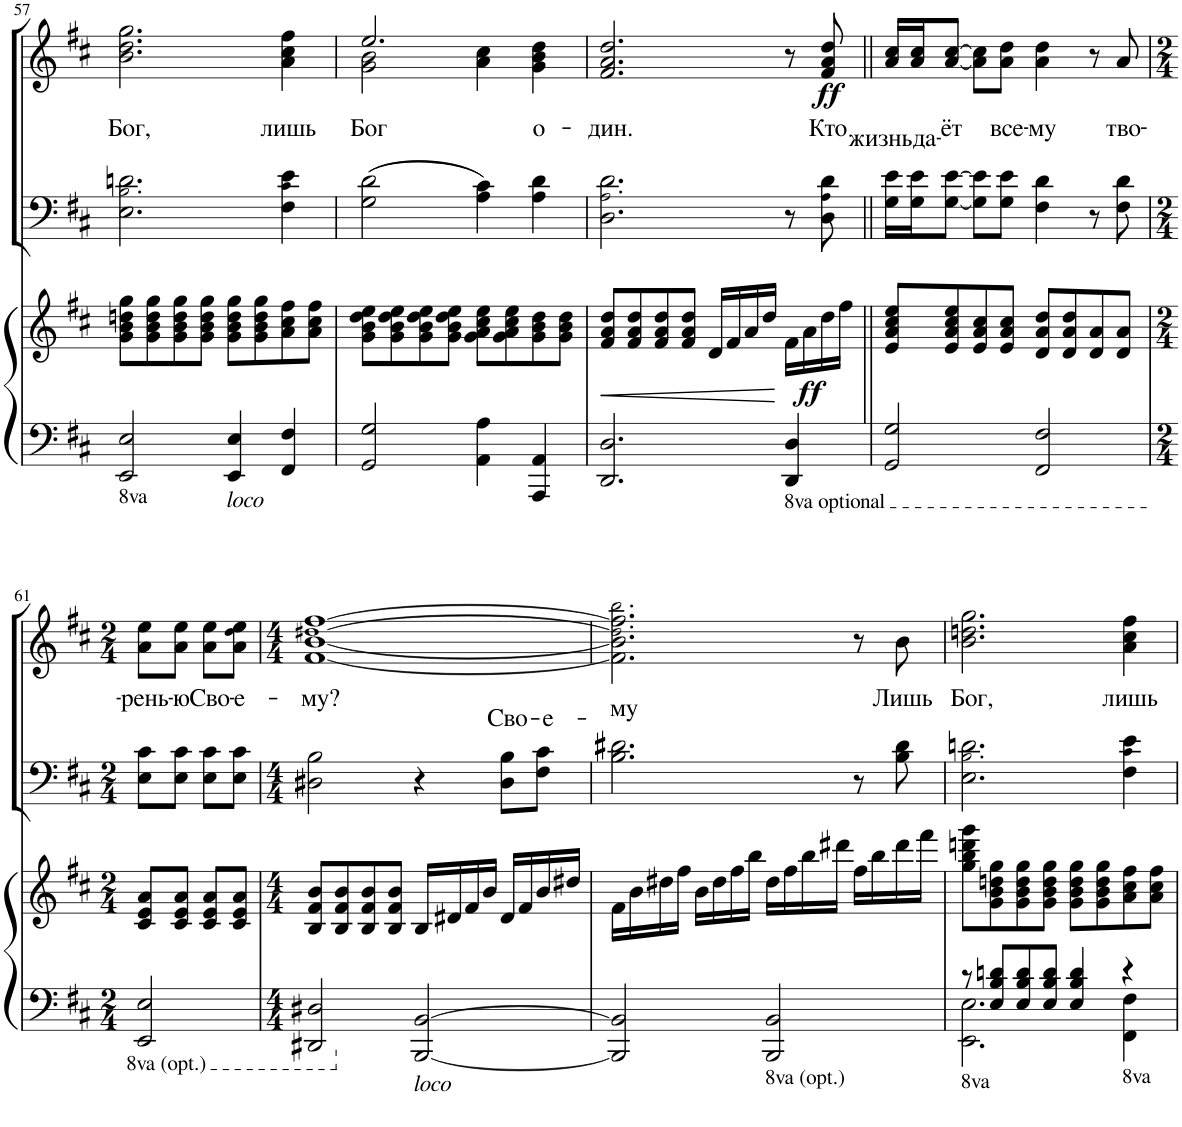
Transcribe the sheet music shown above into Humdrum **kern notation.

**kern	**kern	**dynam	**kern	**text	**kern	**text	**dynam
*part3	*part3	*part3	*part2	*part2	*part1	*part1	*part1
*staff4	*staff3	*staff3/4	*staff2	*staff2	*staff1	*staff1	*staff1
*I"Piano	*	*	*I"T B	*	*I"S A	*	*
*I'Pno	*	*	*	*	*	*	*
!!LO:PB:g=z
*clefF4	*clefG2	*	*clefF4	*	*clefG2	*	*
*k[f#c#]	*k[f#c#]	*	*k[f#c#]	*	*k[f#c#]	*	*
*M4/4	*M4/4	*	*M4/4	*	*M4/4	*	*
*8va	*	*	*	*	*	*	*
=57	=57	=57	=57	=57	=57	=57	=57
!	!	!	!	!	!	!LO:LY:b	!
2E/ 2e/	8g\ 8b\ 8ddn\ 8gg\L	.	2.E\ 2.B!\ 2.dn\	.	2.b\ 2.dd\ 2.gg\	Бог,	.
.	8g\ 8b\ 8dd\ 8gg\	.	.	.	.	.	.
.	8g\ 8b\ 8dd\ 8gg\	.	.	.	.	.	.
.	8g\ 8b\ 8dd\ 8gg\J	.	.	.	.	.	.
*X8va	*	*	*	*	*	*	*
!LO:TX:b:i:t=loco	!	!	!	!	!	!	!
4EE/ 4E/	8g\ 8b\ 8dd\ 8gg\L	.	.	.	.	.	.
.	8g\ 8b\ 8dd\ 8gg\	.	.	.	.	.	.
!	!	!	!	!	!	!LO:LY:b	!
4FF#/ 4F#/	8a\ 8cc#\ 8ff#\	.	4F#\ 4c#!\ 4e\	.	4a\ 4cc#\ 4ff#\	лишь	.
.	8a\ 8cc#\ 8ff#\J	.	.	.	.	.	.
=58	=58	=58	=58	=58	=58	=58	=58
!	!	!	!	!	!	!LO:LY:b	!
*	*	*	*	*	*^	*	*
2GG/ 2G/	8g\ 8b\ 8dd\ 8ee\L	.	((2G\ 2d\	.	2.ee/	2g\ 2b\	Бог	.
.	8g\ 8b\ 8dd\ 8ee\	.	.	.	.	.	.	.
.	8g\ 8b\ 8dd\ 8ee\	.	.	.	.	.	.	.
.	8g\ 8b\ 8dd\ 8ee\J	.	.	.	.	.	.	.
4AA\ 4A\	8g\ 8a\ 8cc#\ 8ee\L	.	4A\ 4c#\))	.	.	4a\ 4cc#\	.	.
.	8g\ 8a\ 8cc#\ 8ee\	.	.	.	.	.	.	.
!	!	!	!	!	!	!	!LO:LY:b	!
4AAA/ 4AA/	8g\ 8b\ 8dd\	.	4A\ 4d\	.	4g\ 4b\ 4dd\	4ryy	о-	.
.	8g\ 8b\ 8dd\J	.	.	.	.	.	.	.
*	*	*	*	*	*v	*v	*	*
=59	=59	=59	=59	=59	=59	=59	=59
!	!	!LO:HP:b	!	!	!	!LO:LY:b	!
2.DD/ 2.D/	8f#/ 8a/ 8dd/L	<	2.D\ 2.A!\ 2.d\	.	2.f#/ 2.a/ 2.dd/	-дин.	.
.	8f#/ 8a/ 8dd/	.	.	.	.	.	.
.	8f#/ 8a/ 8dd/	.	.	.	.	.	.
.	8f#/ 8a/ 8dd/J	.	.	.	.	.	.
.	16d/LL	.	.	.	.	.	.
.	16f#/	.	.	.	.	.	.
.	16a/	.	.	.	.	.	.
.	16dd/JJ	.	.	.	.	.	.
*8va	*	*	*	*	*	*	*
!	!	!LO:DY:n=1:b	!	!	!	!	!
4D/ 4d/	16f#\LL	[ ff	8r	.	8r	.	.
.	16a\	.	.	.	.	.	.
!	!	!	!	!	!	!LO:LY:b	!LO:DY:b
.	16dd\	.	8D\ 8A!\ 8d\	.	8f#/ 8a/ 8dd/	Кто	ff
.	16ff#\JJ	.	.	.	.	.	.
=60||	=60||	=60||	=60||	=60||	=60||	=60||	=60||
!	!	!	!	!	!	!LO:LY:b	!
2G/ 2g/	8e/ 8a/ 8cc#/ 8ee/L	.	16G\ 16e\LL	.	16a/ 16cc#/LL	жизнь	.
!	!	!	!	!	!	!LO:LY:b	!
.	.	.	16G\ 16e\J	.	16a/ 16cc#/J	да-	.
!	!	!	!	!	!	!LO:LY:b	!
.	8e/ 8a/ 8cc#/ 8ee/	.	[8G\ [8e\J	.	[8a/ [8cc#/J	-ёт	.
.	8e/ 8a/ 8cc#/	.	8G\] 8e\]L	.	8a\] 8cc#\]L	.	.
!	!	!	!	!	!	!LO:LY:b	!
.	8e/ 8a/ 8cc#/J	.	8G\ 8e\J	.	8a\ 8dd\J	все-	.
!	!	!	!	!	!	!LO:LY:b	!
2F#/ 2f#/	8d/ 8a/ 8dd/L	.	4F#\ 4d\	.	4a\ 4dd\	-му	.
.	8d/ 8a/ 8dd/	.	.	.	.	.	.
.	8d/ 8a/	.	8r	.	8r	.	.
!	!	!	!	!	!	!LO:LY:b	!
.	8d/ 8a/J	.	8F#\ 8d\	.	8a/	тво-	.
!!LO:LB:g=z
=61	=61	=61	=61	=61	=61	=61	=61
*M2/4	*M2/4	*	*M2/4	*	*M2/4	*	*
!	!	!	!	!	!	!LO:LY:b	!
2E/ 2e/	8c#/ 8e/ 8a/L	.	8E\ 8c#\L	.	8a\ 8ee\L	-рень-	.
!	!	!	!	!	!	!LO:LY:b	!
.	8c#/ 8e/ 8a/J	.	8E\ 8c#\J	.	8a\ 8ee\J	-ю	.
!	!	!	!	!	!	!LO:LY:b	!
.	8c#/ 8e/ 8a/L	.	8E\ 8c#\L	.	8a\ 8ee\L	Сво-	.
!	!	!	!	!	!	!LO:LY:b	!
.	8c#/ 8e/ 8a/J	.	8E\ 8c#\J	.	8a\ 8dd!\ 8ee\J	-е-	.
=62	=62	=62	=62	=62	=62	=62	=62
*M4/4	*M4/4	*	*M4/4	*	*M4/4	*	*
!	!	!	!	!	!	!LO:LY:b	!
2D#X/ 2d#X/	8B/ 8f#/ 8b/L	.	2D#X\ 2B\	.	[1f# [1b [1dd#X! [1ff#	-му?	.
.	8B/ 8f#/ 8b/	.	.	.	.	.	.
.	8B/ 8f#/ 8b/	.	.	.	.	.	.
.	8B/ 8f#/ 8b/J	.	.	.	.	.	.
*X8va	*	*	*	*	*	*	*
!LO:TX:b:i:t=loco	!	!	!	!	!	!	!
[2BBB/ [2BB/	16B/LL	.	4r	.	.	.	.
.	16d#X/	.	.	.	.	.	.
.	16f#/	.	.	.	.	.	.
.	16b/JJ	.	.	.	.	.	.
!	!	!	!	!LO:LY:a	!	!	!
.	16d#/LL	.	8D#\ 8B\L	Сво-	.	.	.
.	16f#/	.	.	.	.	.	.
!	!	!	!	!LO:LY:a	!	!	!
.	16b/	.	8F#\ 8c#\J	-е-	.	.	.
.	16dd#X/JJ	.	.	.	.	.	.
=63	=63	=63	=63	=63	=63	=63	=63
!	!	!	!	!LO:LY:a	!	!	!
2BBB/] 2BB/]	16f#\LL	.	2.B\ 2.d#X\	-му	2.f#\] 2.b\] 2.dd#!\] 2.ff#\] 2.bb!\	.	.
.	16b\	.	.	.	.	.	.
.	16dd#X\	.	.	.	.	.	.
.	16ff#\JJ	.	.	.	.	.	.
.	16b\LL	.	.	.	.	.	.
.	16dd#\	.	.	.	.	.	.
.	16ff#\	.	.	.	.	.	.
.	16bb\JJ	.	.	.	.	.	.
*8va	*	*	*	*	*	*	*
2BB/ 2B/	16dd#\LL	.	.	.	.	.	.
.	16ff#\	.	.	.	.	.	.
.	16bb\	.	.	.	.	.	.
.	16ddd#X\JJ	.	.	.	.	.	.
.	16ff#\LL	.	8r	.	8r	.	.
.	16bb\	.	.	.	.	.	.
!	!	!	!	!	!	!LO:LY:b	!
.	16ddd#\	.	8B\ 8d#\	.	8b\	Лишь	.
.	16fff#\JJ	.	.	.	.	.	.
=64	=64	=64	=64	=64	=64	=64	=64
*X8va	*	*	*	*	*	*	*
*8va	*	*	*	*	*	*	*
*^	*	*	*	*	*	*	*
!	!	!	!	!	!	!	!LO:LY:b	!
8r	2.E\ 2.e\	8gg\ 8bb\ 8dddn\ 8ggg\L	.	2.E\ 2.B!\ 2.dn\	.	2.b\ 2.ddn\ 2.gg\	Бог,	.
8e/ 8b/ 8ddn/L	.	8g\ 8b\ 8ddn\ 8gg\	.	.	.	.	.	.
8e/ 8b/ 8dd/	.	8g\ 8b\ 8dd\ 8gg\	.	.	.	.	.	.
8e/ 8b/ 8dd/J	.	8g\ 8b\ 8dd\ 8gg\J	.	.	.	.	.	.
4e/ 4b/ 4dd/	.	8g\ 8b\ 8dd\ 8gg\L	.	.	.	.	.	.
.	.	8g\ 8b\ 8dd\ 8gg\	.	.	.	.	.	.
*X8va	*	*	*	*	*	*	*	*
*8va	*	*	*	*	*	*	*	*
!	!	!	!	!	!	!	!LO:LY:b	!
4r	4F#\ 4f#\	8a\ 8cc#\ 8ff#\	.	4F#\ 4c#!\ 4e\	.	4a\ 4cc#\ 4ff#\	лишь	.
.	.	8a\ 8cc#\ 8ff#\J	.	.	.	.	.	.
*v	*v	*	*	*	*	*	*	*
*X8va	*	*	*	*	*	*	*
=	=	=	=	=	=	=	=
*-	*-	*-	*-	*-	*-	*-	*-
